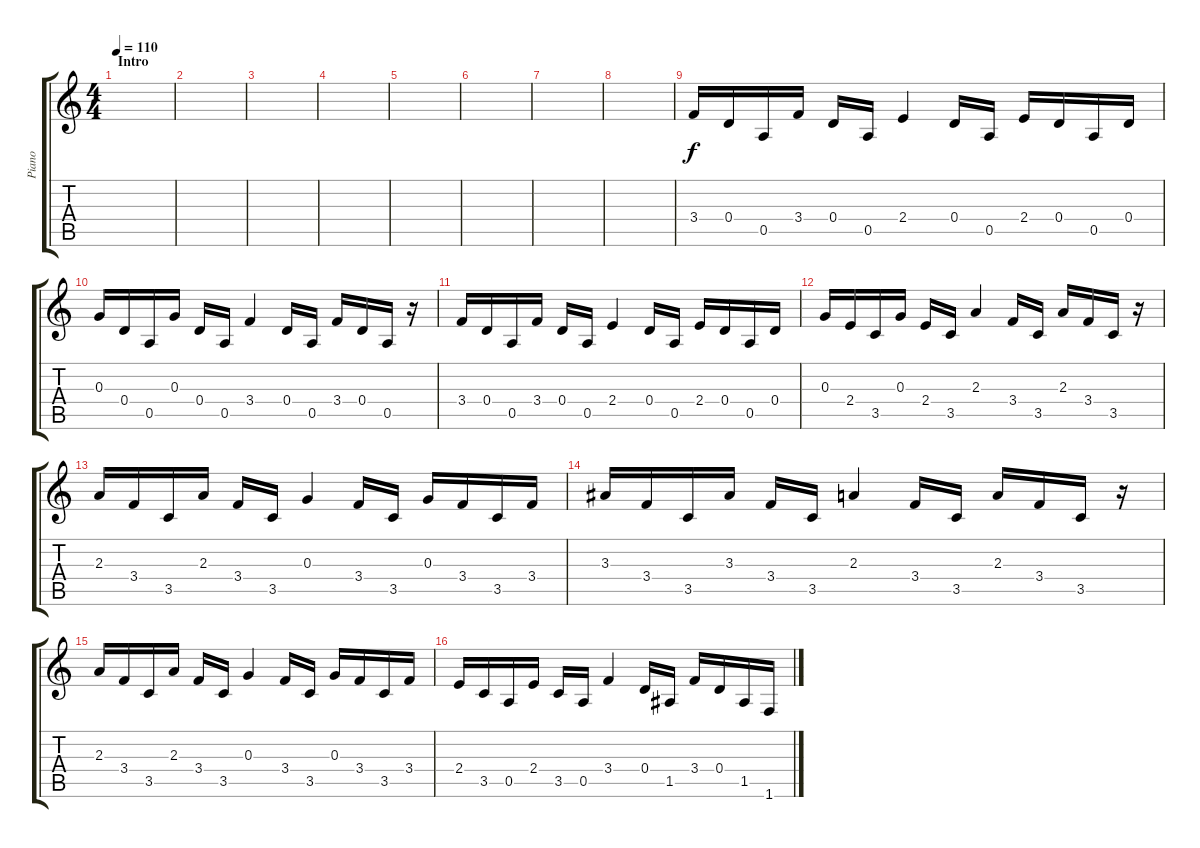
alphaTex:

\track ("Piano" "Piano") {instrument acousticgrandpiano}
\staff {score tabs}
\tuning (E5 B4 G4 D4 A3 E3) {hide}
\ts (4 4)
\section ("" "Intro")
\tempo 110
\clef g2
\ks c
|
|
|
|
|
|
|
|
3.4.16 0.4.16 0.5.16 3.4.16 0.4.16 0.5.16 2.4.4 0.4.16 0.5.16 2.4.16 0.4.16 0.5.16 0.4.16 |
0.3.16 0.4.16 0.5.16 0.3.16 0.4.16 0.5.16 3.4.4 0.4.16 0.5.16 3.4.16 0.4.16 0.5.16 r.16 |
3.4.16 0.4.16 0.5.16 3.4.16 0.4.16 0.5.16 2.4.4 0.4.16 0.5.16 2.4.16 0.4.16 0.5.16 0.4.16 |
0.3.16 2.4.16 3.5.16 0.3.16 2.4.16 3.5.16 2.3.4 3.4.16 3.5.16 2.3.16 3.4.16 3.5.16 r.16 |
2.3.16 3.4.16 3.5.16 2.3.16 3.4.16 3.5.16 0.3.4 3.4.16 3.5.16 0.3.16 3.4.16 3.5.16 3.4.16 |
3.3.16 3.4.16 3.5.16 3.3.16 3.4.16 3.5.16 2.3.4 3.4.16 3.5.16 2.3.16 3.4.16 3.5.16 r.16 |
2.3.16 3.4.16 3.5.16 2.3.16 3.4.16 3.5.16 0.3.4 3.4.16 3.5.16 0.3.16 3.4.16 3.5.16 3.4.16 |
2.4.16 3.5.16 0.5.16 2.4.16 3.5.16 0.5.16 3.4.4 0.4.16 1.5.16 3.4.16 0.4.16 1.5.16 1.6.16
